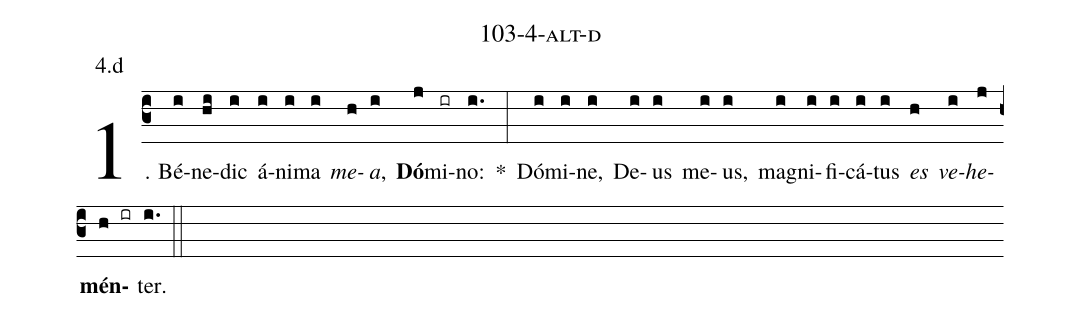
name: 103-4-alt-d;
annotation: 4.d;
%%
(c3)1. Bé(i)ne(hi)dic(i) á(i)ni(i)ma(i) <i>me</i>(h)<i>a</i>,(i) <b>Dó</b>(j)mi(ir)no:(i.) *(:) Dó(i)mi(i)ne,(i) De(i)us(i) me(i)us,(i) ma(i)gni(i)fi(i)cá(i)tus(i) <i>es</i>(h) <i>ve</i>(i)<i>he</i>(j)<b>mén</b>(h ir)ter.(i.) (::)
